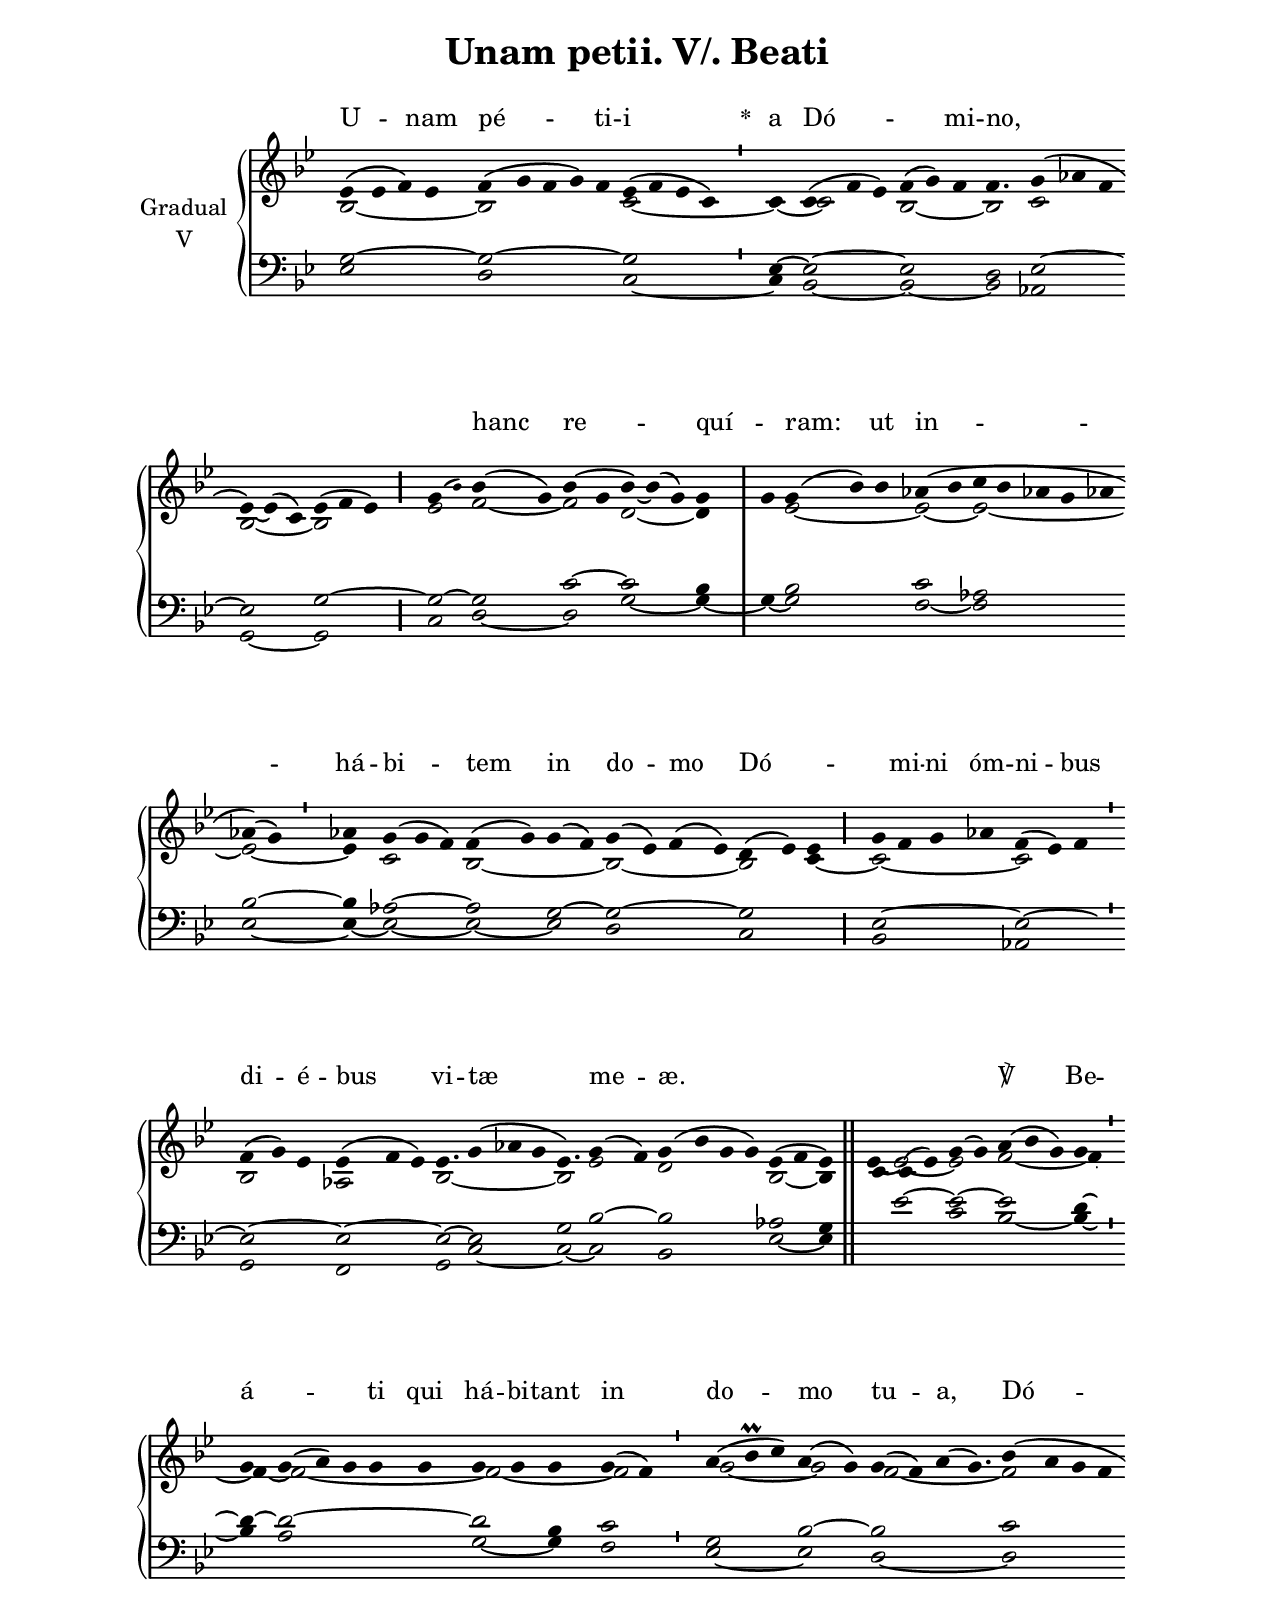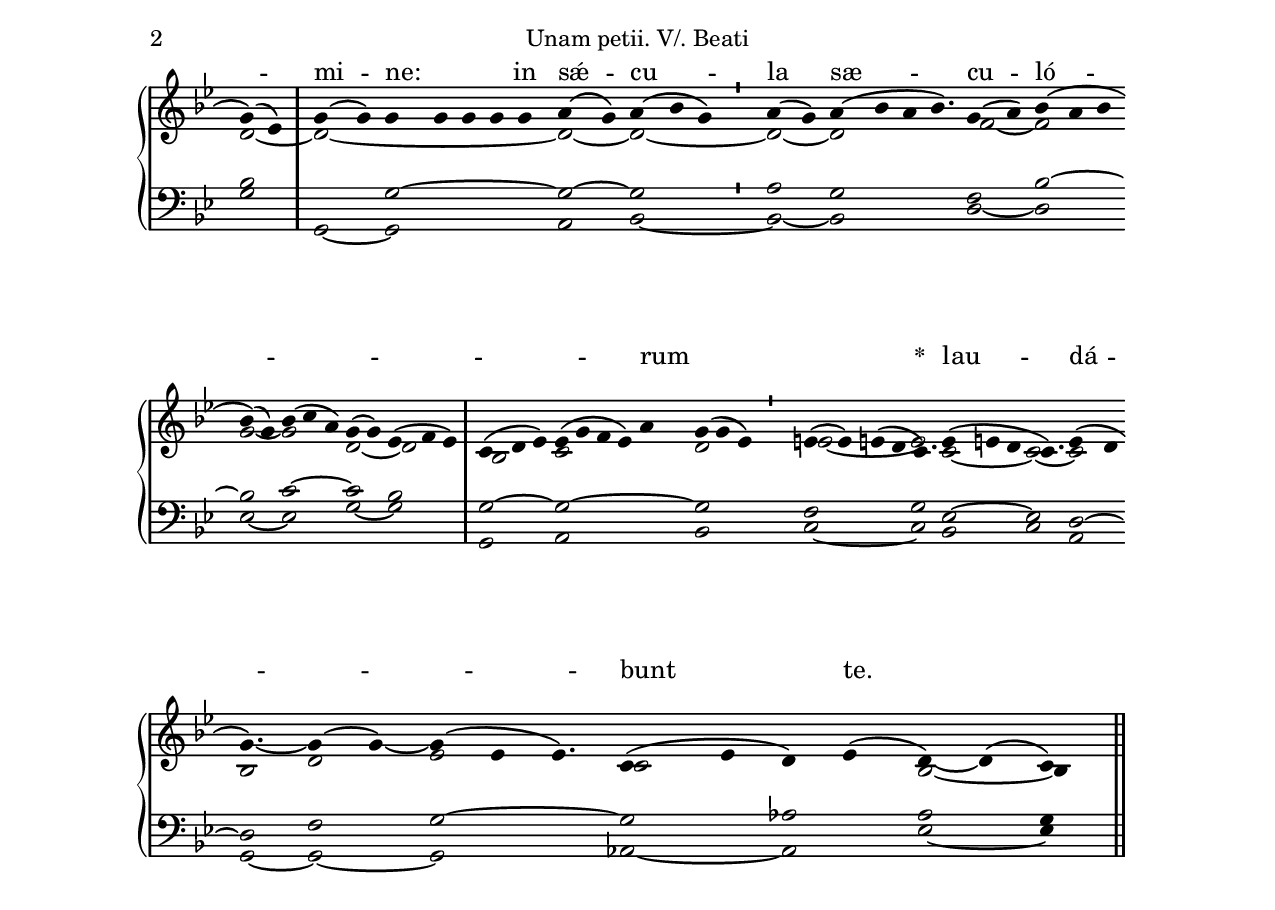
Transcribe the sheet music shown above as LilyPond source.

\version "2.18"
\include "gregorian.ly"
\include "noh2.ily"


%Page reference: page i.105
%(volume.page)

global = {
 \key c \dorian
 \cadenzaOn 
}

\header {
  title = \markup \center-column {"Unam petii. V/. Beati" \vspace #1 }
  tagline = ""
  composer = ""
}

\paper {
 #(include-special-characters)
  oddHeaderMarkup = \markup \fill-line {
    \line {}
    \center-column {
      \on-the-fly #first-page     " "
      \on-the-fly #not-first-page "Unam petii. V/. Beati"
    }
    \line { \on-the-fly #print-page-number-check-first \fromproperty #'page:page-number-string }
  }
  evenHeaderMarkup = \markup \fill-line {
    \line { \on-the-fly #print-page-number-check-first \fromproperty #'page:page-number-string }
    \center-column { "Unam petii. V/. Beati" }
    \line {}
  }
}

chantText = \lyricmode {
U -- nam pé -- ti -- i 
\set stanza = " * " a Dó -- _ mi -- no, _ _ _ 
hanc re -- quí -- _ ram: 
ut in -- há -- bi -- tem in do -- mo Dó -- _ _ mi -- ni 
óm -- ni -- bus di -- é -- bus vi -- tæ me -- æ. _ _ _ _ ℣ 
Be -- á -- _ _ ti qui há -- bi -- tant in do -- mo tu -- a, Dó -- mi -- ne: _ _ _ 
in sǽ -- cu -- la sæ -- cu -- ló -- _ _ _ _ _ rum _ _ _ 
\set stanza = " * " 
lau -- dá -- bunt te. _ _ _ _ _ _ _ _ _ }

chantMusic = {
\tieDown   ees'4 ( ees'4 f'4) ees'4 f'4 ( g'4 f'4 g'4) f'4 ees'4 ( f'4 ees'4 c'4) \divisioMinima
 c'4 c'4 ( f'4 ees'4) f'4 ( g'4) f'4  f'4. g'4 ( aes'4 f'4 \forceBreak
 ees'4) ~ ees'4 ( c'4) ees'4 ( f'4 ees'4) \divisioMaior
 g'4 ( \once \tweak #'font-size #-4 bes' ) bes'4 ( g'4) bes'4 ( g'4 bes'4) ~ bes'4 ( g'4) g'4 \divisioMaxima
 g'4 g'4 ( bes'4) bes'4  aes'4 ( bes'4 c''4 bes'4 aes'4 g'4 aes'4 \forceBreak
) aes'4 ( g'4) \divisioMinima
  aes'4 g'4 ( g'4 f'4) f'4 ( g'4) g'4 ( f'4) g'4 ( ees'4) f'4 ( ees'4) d'4 ( ees'4) ees'4 \divisioMaior
 g'4 f'4 g'4  aes'4 f'4 ( ees'4) f'4 \divisioMinima \forceBreak

 f'4 ( g'4) ees'4 ees'4 ( f'4 ees'4)  ees'4. g'4 ( aes'4 g'4 ees'4.) g'4 ( f'4) g'4 ( bes'4 g'4 g'4) ees'4 ( f'4 ees'4) \finalis
 c'4 c'4 ( ees'4) g'4 ( g'4) a'4 ( bes'4 g'4) g'4 \divisioMinima \forceBreak

 g'4 g'4 ( a'4) g'4 g'4 g'4 g'4 g'4 g'4 g'4 ( f'4) \divisioMinima
 a'4 ( bes'\prall c''4) a'4 ( g'4) g'4 ( f'4) a'4 ( g'4.) bes'4 ( a'4 g'4 f'4 \forceBreak
) g'4 ( ees'4) \divisioMaxima
 g'4 ( g'4) g'4 g'4 g'4 g'4 g'4 a'4 ( g'4) a'4 ( bes'4 g'4) \divisioMinima
 a'4 ( g'4) a'4 ( bes'4 a'4 bes'4.) g'4 ( a'4) bes'4 ( a'4 bes'4 \forceBreak
) bes'4 ( g'4) bes'4 ( c''4 a'4) g'4 ( g'4) ees'4 ( f'4 ees'4) \divisioMaxima
 c'4 ( d'4 ees'4) ees'4 ( g'4 f'4 ees'4) a'4 g'4 ( g'4 ees'4) \divisioMinima
  e'4 ( ees'4) e'4 ( d'4 c'4.) ees'4 ( e'4 d'4 c'4.) ees'4 ( d'4 \forceBreak
) g'4. ~ g'4 ( g'4) ~ g'4 ( ees'4 ees'4.) c'4 ( ees'4 d'4) ees'4 ( d'4) ~ d'4 ( c'4) \finalis

}

altoMusic = {
bes2*4/2 ~ bes2*5/2 c'2*4/2 ~ \divisioMinima
c'4 ~ c'2*3/2 bes2*3/2 ~ bes2*3/4 c'2*3/2 bes2*3/2 ~ bes2*3/2 \divisioMaior
ees'2 f'2 ~ f'2 d'2*3/2 ~ d'4 \divisioMaxima
r4 ees'2*3/2 ~ ees'2 ~ ees'2*5/2 ~ ees'2 ~ ees'4 c'2*3/2 bes2*4/2 ~ bes2*4/2 ~ bes2 c'4 ~ \divisioMaior
c'2*4/2 ~ c'2*3/2 \divisioMinima
bes2*3/2 aes2*3/2 bes2*9/4 ~ bes2*3/4 ees'2 d'2*4/2 bes2 ~ bes4 \finalis
ees'4 ~ ees'2 ~ ees'2 f'2*3/2 ~ f'4 ~ \divisioMinima
f'4 ~ f'2*5/2 ~ f'2*3/2 ~ f'2 \divisioMinima
g'2*3/2 ~ g'2 f'2*9/4 ~ f'2*4/2 d'2 ~ \divisioMaxima
d'2*7/2 ~ d'2 ~ d'2*3/2 ~ \divisioMinima
d'2 ~ d'2*9/4 f'2 ~ f'2*3/2 g'2 ~ g'2*3/2 d'2 ~ d'2*3/2 \divisioMaxima
bes2*3/2 c'2*5/2 d'2*3/2 ees'2*4/2 ~ ees'2*3/4 c'2*3/2 ~ c'2*3/4 ~ c'2 bes2*3/4 d'2 ees'2*7/4 c'2*4/2 bes2 ~ bes4 \finalis
}

tenorMusic = {
g2*4/2 ~ g2*5/2 ~ g2*4/2 \divisioMinima
ees4 ~ ees2*3/2 ~ ees2*3/2 d2*3/4 ees2*3/2 ~ ees2*3/2 g2*3/2 ~ \divisioMaior
g2 ~ g2 c'2 ~ c'2*3/2 bes4 \divisioMaxima
r4 bes2*3/2 c'2 aes2*5/2 bes2 ~ bes4 aes2*3/2 ~ aes2 g2 ~ g2*4/2 ~ g2*3/2 \divisioMaior
ees2*4/2 ~ ees2*3/2 ~ \divisioMinima
ees2*3/2 ~ ees2*3/2 ~ ees2*3/4 ~ ees2*3/2 g2*3/4 bes2 ~ bes2*4/2 aes2 g4 \finalis
r4 ees'2 ~ ees'2 ~ ees'2*3/2 d'4 ~ \divisioMinima
d'4 ~ d'2*5/2 ~ d'2 bes4 c'2 \divisioMinima
g2*3/2 bes2 ~ bes2*9/4 c'2*4/2 bes2 \divisioMaxima
r2 g2*5/2 ~ g2 ~ g2*3/2 \divisioMinima
a2 g2*9/4 f2 bes2*3/2 ~ bes2 c'2*3/2 ~ c'2 bes2*3/2 \divisioMaxima
g2*3/2 ~ g2*5/2 ~ g2*3/2 f2*4/2 g2*3/4 ees2*3/2 ~ ees2*3/4 d2 ~ d2*3/4 f2 g2*7/4 ~ g2 aes2 a2 g4 \finalis
}

bassMusic = {
ees2*4/2 d2*5/2 c2*4/2 ~ \divisioMinima
c4 bes,2*3/2 ~ bes,2*3/2 ~ bes,2*3/4 aes,2*3/2 g,2*3/2 ~ g,2*3/2 \divisioMaior
c2 d2 ~ d2 g2*3/2 ~ g4 ~ \divisioMaxima
g4 ~ g2*3/2 f2 ~ f2*5/2 ees2 ~ ees4 ~ ees2*3/2 ~ ees2 ~ ees2 d2*4/2 c2*3/2 \divisioMaior
bes,2*4/2 aes,2*3/2 \divisioMinima
g,2*3/2 f,2*3/2 g,2*3/4 c2*3/2 ~ c2*3/4 ~ c2 bes,2*4/2 ees2 ~ ees4 \finalis
r2*3/2 c'2 bes2*3/2 ~ bes4 ~ \divisioMinima
bes4 a2*5/2 g2 ~ g4 f2 \divisioMinima
ees2*3/2 ~ ees2 d2*9/4 ~ d2*4/2 g2 \divisioMaxima
g,2 ~ g,2*5/2 a,2 bes,2*3/2 ~ \divisioMinima
bes,2 ~ bes,2*9/4 d2 ~ d2*3/2 ees2 ~ ees2*3/2 g2 ~ g2*3/2 \divisioMaxima
g,2*3/2 a,2*5/2 bes,2*3/2 c2*4/2 ~ c2*3/4 bes,2*3/2 c2*3/4 a,2 g,2*3/4 ~ g,2 ~ g,2*7/4 aes,2 ~ aes,2 ees2 ~ ees4 \finalis
}

voiceLines = {
\voiceLineStyle


}

\score{
  <<
    \new GrandStaff <<
      \set GrandStaff.autoBeaming = ##f
      \set GrandStaff.instrumentName = \markup \center-column {
        "Gradual"
        "V"
      }
      \new Staff = up <<
        \new Voice = "chant" {
          \voiceOne \global \chantMusic
        }
        \new Voice {
          \voiceTwo \global \altoMusic
        }
      >>

      \new Staff = down <<
        \clef bass
        \new Voice {
          \voiceOne \global \tenorMusic
        }
        \new Voice {
          \voiceTwo \global \bassMusic
        }
	\new Voice {
        \voiceThree \global \voiceLines
        }
      >>
    >>
    \new Lyrics \lyricsto chant {
      \chantText
    }
  >>
  \layout{
  }
  \midi{
    \tempo 4 = 125
  }
}
